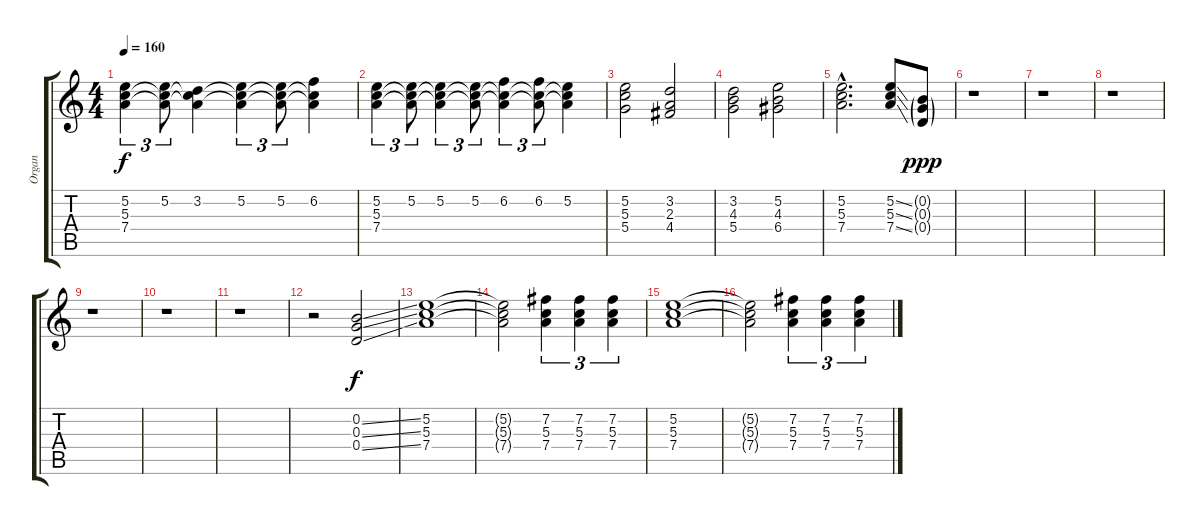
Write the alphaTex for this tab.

\track ("Organ" "Organ") {instrument rockorgan}
\staff {score tabs}
\tuning (E5 B4 G4 D4 A3 E3) {hide}
\ts (4 4)
\tempo 160
\clef g2
\ks c
(5.2 5.3 7.4).4{tu (3 2) dy f} (5.2 5.3{t} 7.4{t}).8{tu (3 2)} (3.2 5.3{t} 7.4{t}).4 (5.2 5.3{t} 7.4{t}).4{tu (3 2)} (5.2 5.3{t} 7.4{t}).8{tu (3 2)} (6.2 5.3{t} 7.4{t}).4 |
(5.2 5.3 7.4).4{tu (3 2)} (5.2 5.3{t} 7.4{t}).8{tu (3 2)} (5.2 5.3{t} 7.4{t}).4{tu (3 2)} (5.2 5.3{t} 7.4{t}).8{tu (3 2)} (6.2 5.3{t} 7.4{t}).4{tu (3 2)} (6.2 5.3{t} 7.4{t}).8{tu (3 2)} (5.2 5.3{t} 7.4{t}).4 |
(5.2 5.3 5.4).2 (3.2 2.3 4.4).2 |
(3.2 4.3 5.4).2 (5.2 4.3 6.4).2 |
(5.2{hac} 5.3{hac} 7.4{hac}).2{d} (5.2{ss} 5.3{ss} 7.4{ss}).8 (0.2{g} 0.3{g} 0.4{g}).8{dy ppp} |
r.1 |
r.1 |
r.1 |
r.1 |
r.1 |
r.1 |
r.2 (0.2{ss} 0.3{ss} 0.4{ss}).2{dy f} |
(5.2 5.3 7.4).1 |
(5.2{t} 5.3{t} 7.4{t}).2 (7.2 5.3 7.4).4{tu (3 2)} (7.2 5.3 7.4).4{tu (3 2)} (7.2 5.3 7.4).4{tu (3 2)} |
(5.2 5.3 7.4).1 |
(5.2{t} 5.3{t} 7.4{t}).2 (7.2 5.3 7.4).4{tu (3 2)} (7.2 5.3 7.4).4{tu (3 2)} (7.2{ss} 5.3{ss} 7.4{ss}).4{tu (3 2)}
